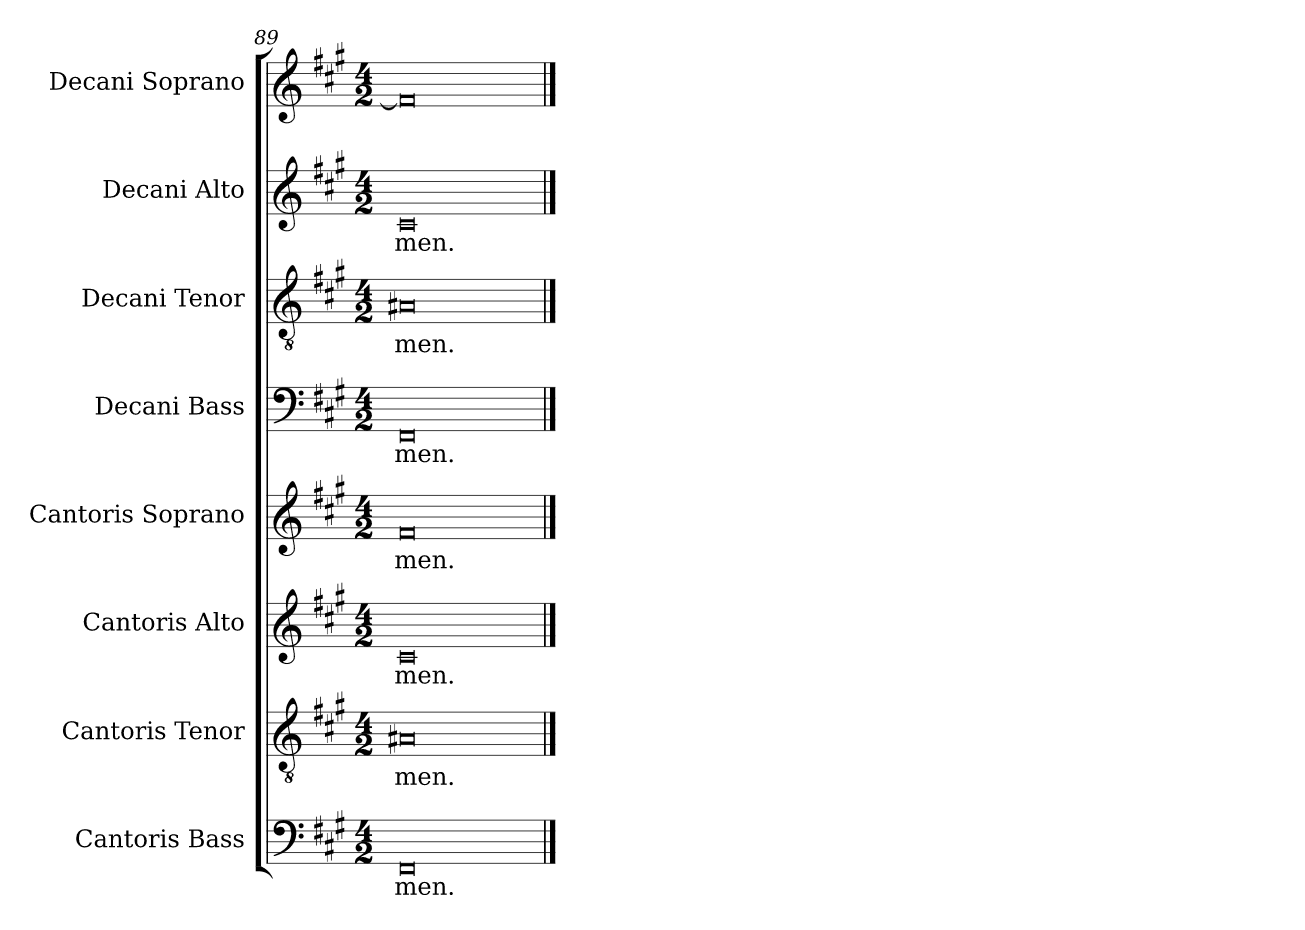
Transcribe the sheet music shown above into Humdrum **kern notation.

**kern	**text	**kern	**text	**kern	**text	**kern	**text	**kern	**text	**kern	**text	**kern	**text	**kern
*part8	*part8	*part7	*part7	*part6	*part6	*part5	*part5	*part4	*part4	*part3	*part3	*part2	*part2	*part1
*staff8	*staff8	*staff7	*staff7	*staff6	*staff6	*staff5	*staff5	*staff4	*staff4	*staff3	*staff3	*staff2	*staff2	*staff1
*I"Cantoris Bass	*	*I"Cantoris Tenor	*	*I"Cantoris Alto	*	*I"Cantoris Soprano	*	*I"Decani Bass	*	*I"Decani Tenor	*	*I"Decani Alto	*	*I"Decani Soprano
*I'Can B.	*	*I'Can T.	*	*I'Can A.	*	*I'Can S.	*	*I'Dec B.	*	*I'Dec T.	*	*I'Dec A.	*	*I'Dec S.
*clefF4	*	*clefGv2	*	*clefG2	*	*clefG2	*	*clefF4	*	*clefGv2	*	*clefG2	*	*clefG2
*	*	*ITrd7c12	*	*	*	*	*	*	*	*ITrd7c12	*	*	*	*
*k[f#c#g#]	*	*k[f#c#g#]	*	*k[f#c#g#]	*	*k[f#c#g#]	*	*k[f#c#g#]	*	*k[f#c#g#]	*	*k[f#c#g#]	*	*k[f#c#g#]
*A:	*	*A:	*	*A:	*	*A:	*	*A:	*	*A:	*	*A:	*	*A:
*M4/2	*	*M4/2	*	*M4/2	*	*M4/2	*	*M4/2	*	*M4/2	*	*M4/2	*	*M4/2
=89	=89	=89	=89	=89	=89	=89	=89	=89	=89	=89	=89	=89	=89	=89
!	!LO:LY:b:color=#000000	!	!	!	!	!	!	!	!	!	!	!	!	!
!	!	!	!LO:LY:b:color=#000000	!	!	!	!	!	!	!	!	!	!	!
!	!	!	!	!	!LO:LY:b:color=#000000	!	!	!	!	!	!	!	!	!
!	!	!	!	!	!	!	!LO:LY:b:color=#000000	!	!	!	!	!	!	!
!	!	!	!	!	!	!	!	!	!LO:LY:b:color=#000000	!	!	!	!	!
!	!	!	!	!	!	!	!	!	!	!	!LO:LY:b:color=#000000	!	!	!
!	!	!	!	!	!	!	!	!	!	!	!	!	!LO:LY:b:color=#000000	!
0FF#i	-men.	0AA#Xi	-men.	0c#i	-men.	0f#i	-men.	0FF#i	-men.	0AA#Xi	-men.	0c#i	-men.	0f#i]
==	==	==	==	==	==	==	==	==	==	==	==	==	==	==
*-	*-	*-	*-	*-	*-	*-	*-	*-	*-	*-	*-	*-	*-	*-
